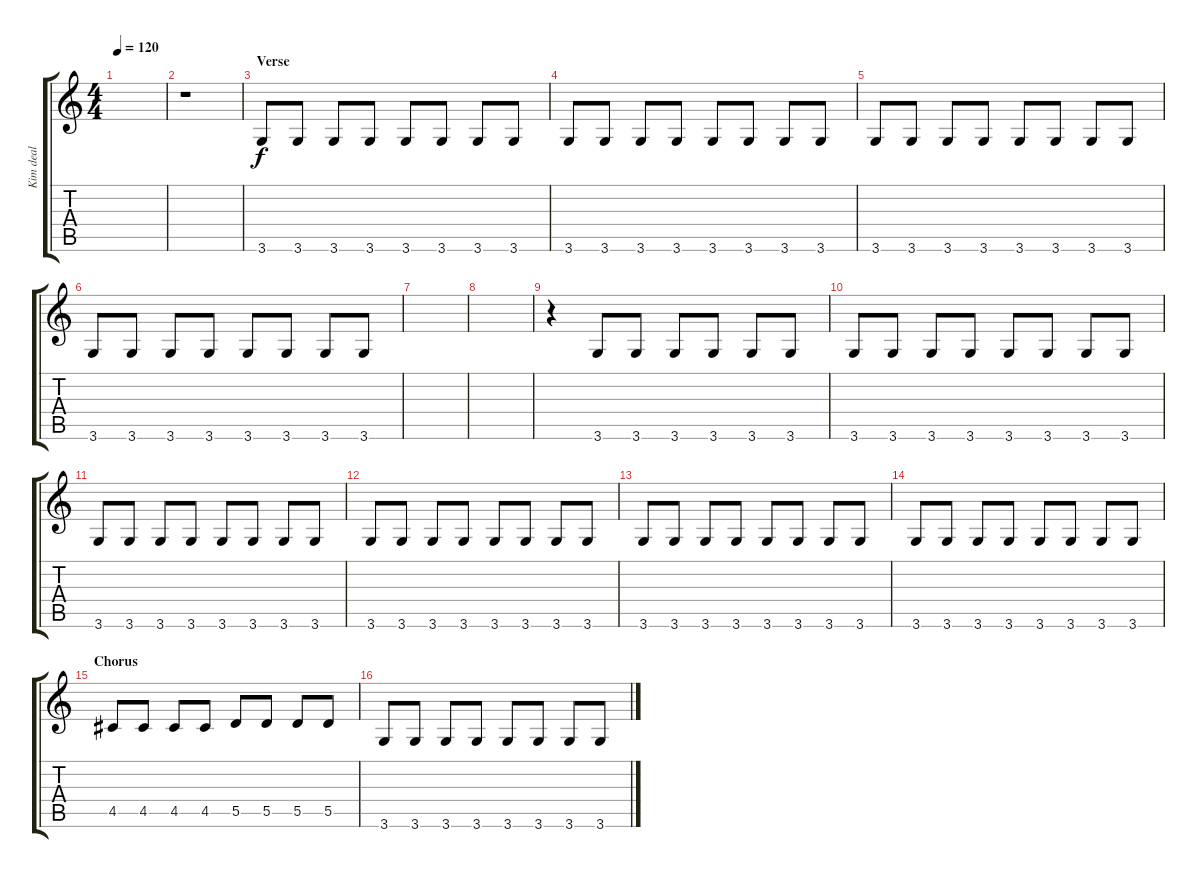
\track ("Kim deal" "Kim deal") {instrument electricbasspick}
\staff {score tabs}
\tuning (E4 B3 G3 D3 A2 E2) {hide}
\ts (4 4)
\tempo 120
\clef g2
\ks c
|
r.1 |
\section ("" "Verse")
3.6.8 3.6.8 3.6.8 3.6.8 3.6.8 3.6.8 3.6.8 3.6.8 |
3.6.8 3.6.8 3.6.8 3.6.8 3.6.8 3.6.8 3.6.8 3.6.8 |
3.6.8 3.6.8 3.6.8 3.6.8 3.6.8 3.6.8 3.6.8 3.6.8 |
3.6.8 3.6.8 3.6.8 3.6.8 3.6.8 3.6.8 3.6.8 3.6.8 |
|
|
r.4 3.6.8 3.6.8 3.6.8 3.6.8 3.6.8 3.6.8 |
3.6.8 3.6.8 3.6.8 3.6.8 3.6.8 3.6.8 3.6.8 3.6.8 |
3.6.8 3.6.8 3.6.8 3.6.8 3.6.8 3.6.8 3.6.8 3.6.8 |
3.6.8 3.6.8 3.6.8 3.6.8 3.6.8 3.6.8 3.6.8 3.6.8 |
3.6.8 3.6.8 3.6.8 3.6.8 3.6.8 3.6.8 3.6.8 3.6.8 |
3.6.8 3.6.8 3.6.8 3.6.8 3.6.8 3.6.8 3.6.8 3.6.8 |
\section ("" "Chorus")
4.5.8 4.5.8 4.5.8 4.5.8 5.5.8 5.5.8 5.5.8 5.5.8 |
3.6.8 3.6.8 3.6.8 3.6.8 3.6.8 3.6.8 3.6.8 3.6.8
